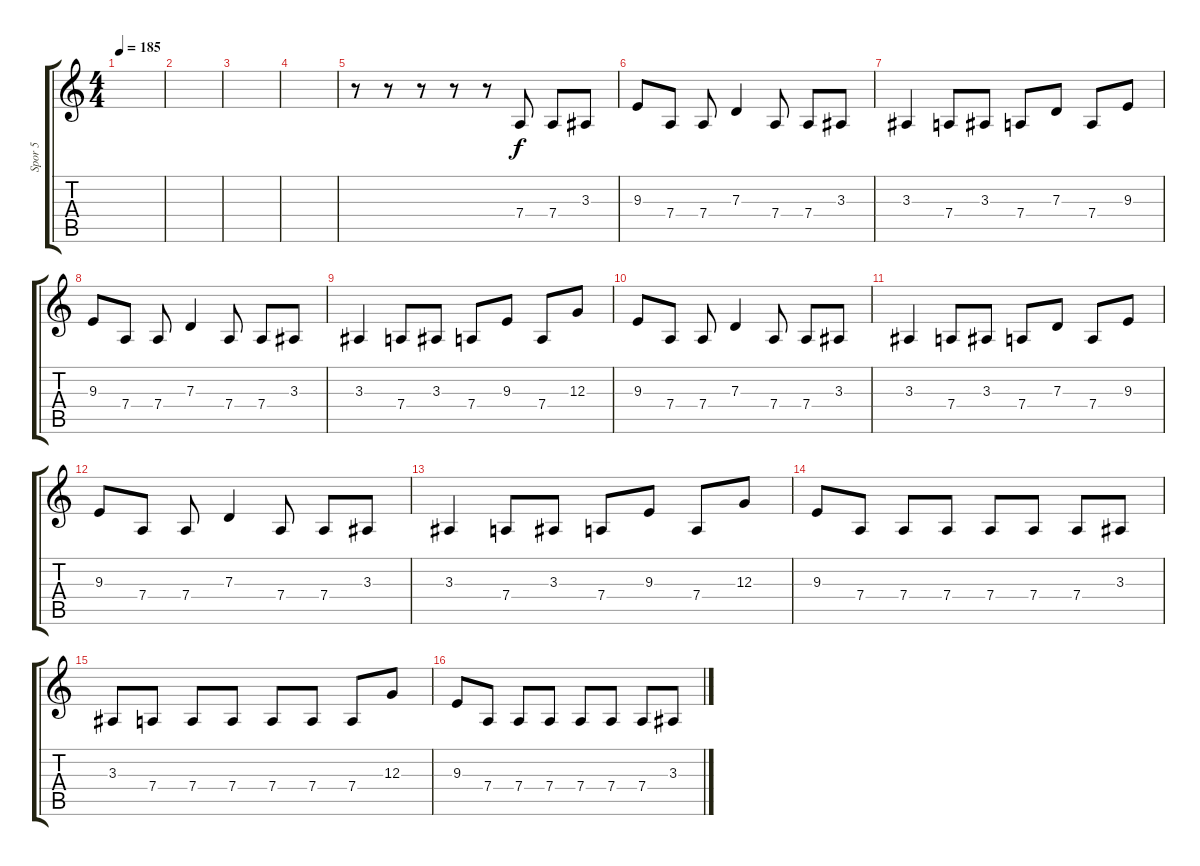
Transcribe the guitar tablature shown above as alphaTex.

\track ("Spor 5" "Spor 5") {instrument violin}
\staff {score tabs}
\tuning (E4 B3 G3 D3 A2 E2) {hide}
\ts (4 4)
\tempo 185
\clef g2
\ks c
|
|
|
|
r.8 r.8 r.8 r.8 r.8 7.4.8 7.4.8 3.3.8 |
9.3.8 7.4.8 7.4.8 7.3.4 7.4.8 7.4.8 3.3.8 |
3.3.4 7.4.8 3.3.8 7.4.8 7.3.8 7.4.8 9.3.8 |
9.3.8 7.4.8 7.4.8 7.3.4 7.4.8 7.4.8 3.3.8 |
3.3.4 7.4.8 3.3.8 7.4.8 9.3.8 7.4.8 12.3.8 |
9.3.8 7.4.8 7.4.8 7.3.4 7.4.8 7.4.8 3.3.8 |
3.3.4 7.4.8 3.3.8 7.4.8 7.3.8 7.4.8 9.3.8 |
9.3.8 7.4.8 7.4.8 7.3.4 7.4.8 7.4.8 3.3.8 |
3.3.4 7.4.8 3.3.8 7.4.8 9.3.8 7.4.8 12.3.8 |
9.3.8 7.4.8 7.4.8 7.4.8 7.4.8 7.4.8 7.4.8 3.3.8 |
3.3.8 7.4.8 7.4.8 7.4.8 7.4.8 7.4.8 7.4.8 12.3.8 |
9.3.8 7.4.8 7.4.8 7.4.8 7.4.8 7.4.8 7.4.8 3.3.8
